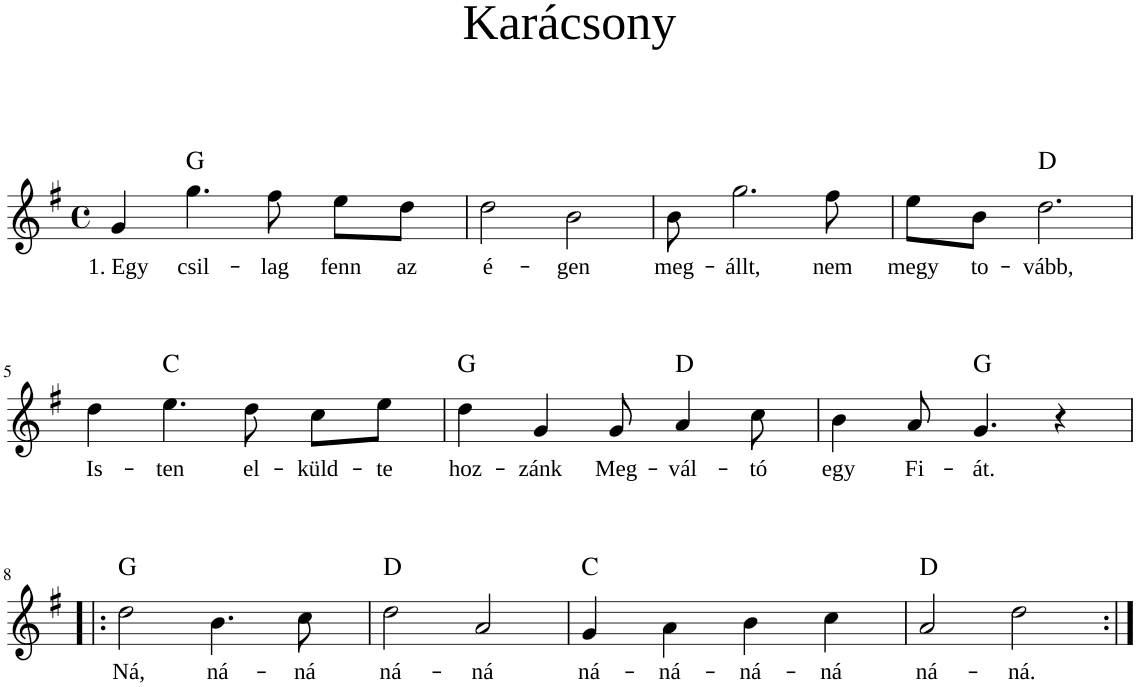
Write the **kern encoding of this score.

**kern	**text	**harte
*part1	*part1	*part1
*staff1	*staff1	*
*I"Piano	*	*
*I'Pno	*	*
*clefG2	*	*
*k[f#]	*	*
*M4/4	*	*
*met(c)	*	*
=1	=1	=1
!	!LO:LY:b	!
4g/	1. Egy	.
!	!LO:LY:b	!
4.gg\	csil-	G:maj
!	!LO:LY:b	!
8ff#\	-lag	.
!	!LO:LY:b	!
8ee\L	fenn	.
!	!LO:LY:b	!
8dd\J	az	.
=2	=2	=2
!	!LO:LY:b	!
2dd\	é-	.
!	!LO:LY:b	!
2b\	-gen	.
=3	=3	=3
!	!LO:LY:b	!
8b\	meg-	.
!	!LO:LY:b	!
2.gg\	-állt,	.
!	!LO:LY:b	!
8ff#\	nem	.
=4	=4	=4
!	!LO:LY:b	!
8ee\L	megy	.
!	!LO:LY:b	!
8b\J	to-	.
!	!LO:LY:b	!
2.dd\	-vább,	D:maj
!!LO:LB:g=z
=5	=5	=5
!	!LO:LY:b	!
4dd\	Is-	.
!	!LO:LY:b	!
4.ee\	-ten	C:maj
!	!LO:LY:b	!
8dd\	el-	.
!	!LO:LY:b	!
8cc\L	-küld-	.
!	!LO:LY:b	!
8ee\J	-te	.
=6	=6	=6
!	!LO:LY:b	!
4dd\	hoz-	G:maj
!	!LO:LY:b	!
4g/	-zánk	.
!	!LO:LY:b	!
8g/	Meg-	.
!	!LO:LY:b	!
4a/	-vál-	D:maj
!	!LO:LY:b	!
8cc\	-tó	.
=7	=7	=7
!	!LO:LY:b	!
4b\	egy	.
!	!LO:LY:b	!
8a/	Fi-	.
!	!LO:LY:b	!
4.g/	-át.	G:maj
4r	.	.
!!LO:LB:g=z
=8!|:	=8!|:	=8!|:
!	!LO:LY:b	!
2dd\	Ná,	G:maj
!	!LO:LY:b	!
4.b\	ná-	.
!	!LO:LY:b	!
8cc\	-ná	.
=9	=9	=9
!	!LO:LY:b	!
2dd\	ná-	D:maj
!	!LO:LY:b	!
2a/	-ná	.
=10	=10	=10
!	!LO:LY:b	!
4g/	ná-	C:maj
!	!LO:LY:b	!
4a\	-ná-	.
!	!LO:LY:b	!
4b\	-ná-	.
!	!LO:LY:b	!
4cc\	-ná	.
=11	=11	=11
!	!LO:LY:b	!
2a/	ná-	D:maj
!	!LO:LY:b	!
2dd\	-ná.	.
=:|!	=:|!	=:|!
*-	*-	*-
